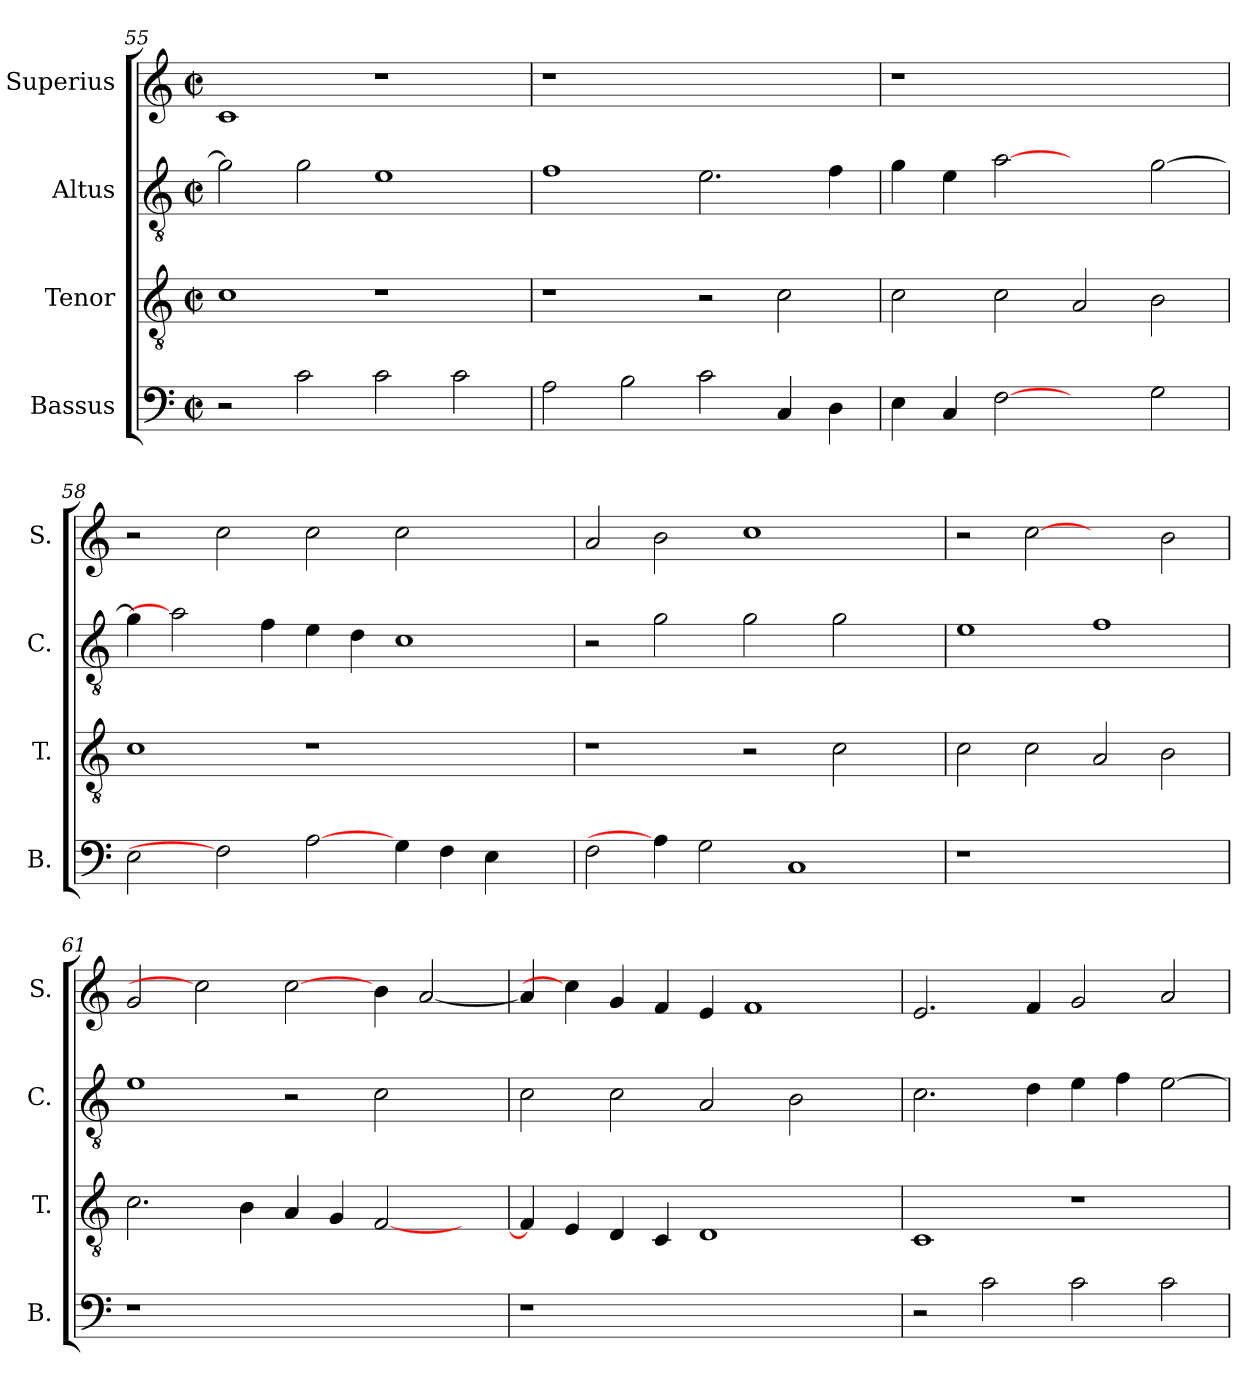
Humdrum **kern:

**kern	**kern	**kern	**kern
*part4	*part3	*part2	*part1
*staff4	*staff3	*staff2	*staff1
*I"Bassus	*I"Tenor	*I"Altus	*I"Superius
*I'B.	*I'T.	*I'C.	*I'S.
!!LO:PB:g=z
*clefF4	*clefGv2	*clefGv2	*clefG2
*	*ITrd7c12	*ITrd7c12	*
*k[]	*k[]	*k[]	*k[]
*C:	*C:	*C:	*C:
*M2/2	*M2/2	*M2/2	*M2/2
*met(c|)	*met(c|)	*met(c|)	*met(c|)
=55	=55	=55	=55
2r	1Ci	2Gi\]	1ci
2ci\	.	2Gi\	.
2ci\	1r	1Ei	1r
2ci\	.	.	.
=56	=56	=56	=56
!	!	!	!LO:N:vis=1
2Ai\	1r	1Fi	1r
2Bi\	.	.	.
2ci\	2r	2.Ei\	1ryy
4Ci/	2Ci\	.	.
4Di\	.	4Fi\	.
=57	=57	=57	=57
!	!	!	!LO:N:vis=1
4Ei\	2Ci\	4Gi\	1r
4Ci/	.	4Ei\	.
[2Fi	2Ci\	[2Ai	.
2ryy	2AAi/	2ryy	1ryy
2Gi\	2BBi\	[>2Gi\	.
=58	=58	=58	=58
2Ei\	1Ci	4Gi\]	2r
.	.	2Ai]	.
2Fi]	.	.	2cci\
.	.	4Fi\	.
[2Ai\	1r	4Ei\	2cci\
.	.	4Di\	.
4Gi\	.	1Ci	2cci\
4Fi\	.	.	.
4Ei\	2ryy	.	2ryy
4ryy	.	.	.
!!LO:LB:g=z
=59	=59	=59	=59
2Fi\	1r	2r	2ai/
4Ai\]	.	2Gi\	2bi\
2Gi\	.	.	.
.	2r	2Gi\	1cci
1Ci	.	.	.
.	2Ci\	2Gi\	.
.	4ryy	4ryy	4ryy
=60	=60	=60	=60
!LO:N:vis=1	!	!	!
1r	2Ci\	1Ei	2r
.	2Ci\	.	[2cci
1ryy	2AAi/	1Fi	2ryy
.	2BBi\	.	2bi\
=61	=61	=61	=61
!LO:N:vis=1	!	!	!
1r	2.Ci\	1Ei	2gi/
.	.	.	2cci]
.	4BBi\	.	.
1ryy	4AAi/	2r	[2cci\
.	4GGi/	.	.
.	[<2FFi/	2Ci\	4bi\
.	.	.	[<2ai/
4ryy	4ryy	4ryy	.
=62	=62	=62	=62
!LO:N:vis=1	!	!	!
1r	4FFi/]	2Ci\	4ai/]
.	4EEi/	.	4cci\]
.	4DDi/	2Ci\	4gi/
.	4CCi/	.	4fi/
1ryy	1DDi	2AAi/	4ei/
.	.	.	1fi
.	.	2BBi\	.
4ryy	4ryy	4ryy	.
=63	=63	=63	=63
2r	1CCi	2.Ci\	2.ei/
2ci\	.	.	.
.	.	4Di\	4fi/
2ci\	1r	4Ei\	2gi/
.	.	4Fi\	.
2ci\	.	[>2Ei\	2ai/
=	=	=	=
*-	*-	*-	*-
